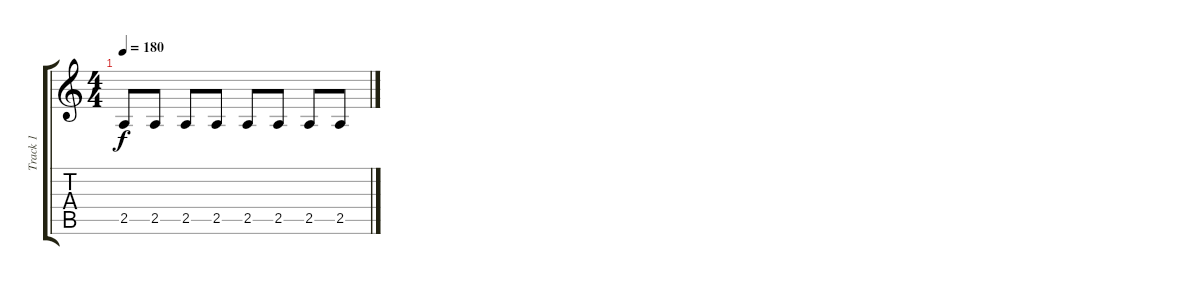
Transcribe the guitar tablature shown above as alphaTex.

\track ("Track 1" "Track 1") {instrument distortionguitar}
\staff {score tabs}
\tuning (D4 A3 F3 C3 G2 C2) {hide}
\ts (4 4)
\tempo 180
\clef g2
\ks c
2.5.8{dy f} 2.5.8 2.5.8 2.5.8 2.5.8 2.5.8 2.5.8 2.5.8
